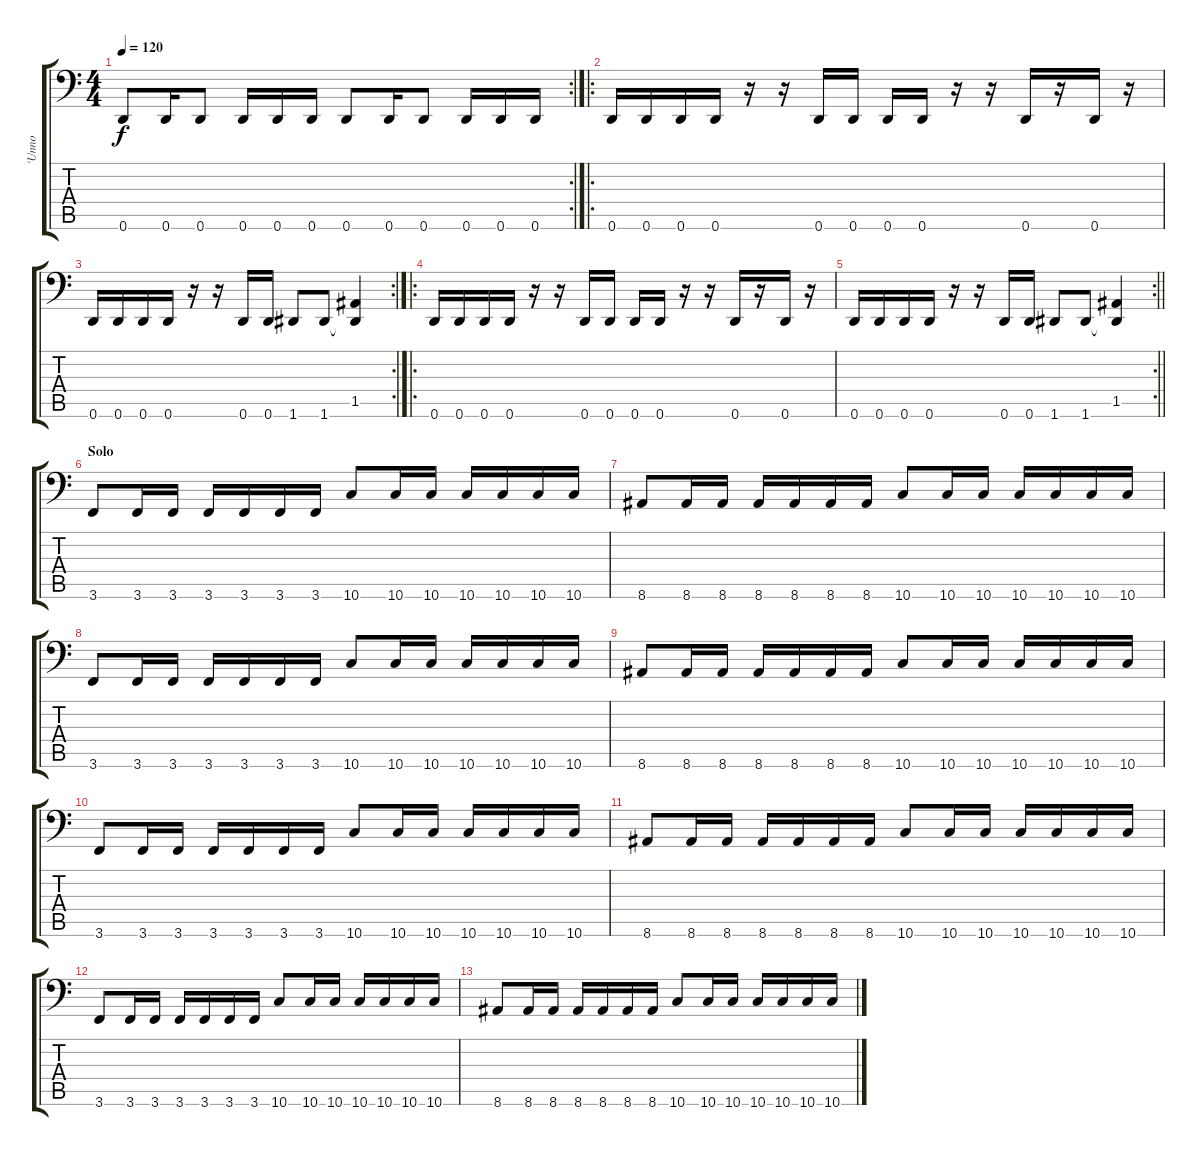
\track ("'Unno" "'Unno") {instrument electricbasspick}
\staff {score tabs}
\tuning (E3 B2 G2 D2 A1 D1) {hide}
\rc 2
\ts (4 4)
\tempo 120
\clef f4
\ks c
0.6.8{dy f} 0.6.16 0.6.8 0.6.16 0.6.16 0.6.16 0.6.8 0.6.16 0.6.8 0.6.16 0.6.16 0.6.16 |
\ro
0.6.16 0.6.16 0.6.16 0.6.16 r.16 r.16 0.6.16 0.6.16 0.6.16 0.6.16 r.16 r.16 0.6.16 r.16 0.6.16 r.16 |
\rc 2
0.6.16 0.6.16 0.6.16 0.6.16 r.16 r.16 0.6.16 0.6.16 1.6.8 1.6.8 (1.5 1.6{t}).4 |
\ro
0.6.16 0.6.16 0.6.16 0.6.16 r.16 r.16 0.6.16 0.6.16 0.6.16 0.6.16 r.16 r.16 0.6.16 r.16 0.6.16 r.16 |
\rc 2
\barLineRight lightlight
0.6.16 0.6.16 0.6.16 0.6.16 r.16 r.16 0.6.16 0.6.16 1.6.8 1.6.8 (1.5 1.6{t}).4 |
\section ("" "Solo")
3.6.8 3.6.16 3.6.16 3.6.16 3.6.16 3.6.16 3.6.16 10.6.8 10.6.16 10.6.16 10.6.16 10.6.16 10.6.16 10.6.16 |
8.6.8 8.6.16 8.6.16 8.6.16 8.6.16 8.6.16 8.6.16 10.6.8 10.6.16 10.6.16 10.6.16 10.6.16 10.6.16 10.6.16 |
3.6.8 3.6.16 3.6.16 3.6.16 3.6.16 3.6.16 3.6.16 10.6.8 10.6.16 10.6.16 10.6.16 10.6.16 10.6.16 10.6.16 |
8.6.8 8.6.16 8.6.16 8.6.16 8.6.16 8.6.16 8.6.16 10.6.8 10.6.16 10.6.16 10.6.16 10.6.16 10.6.16 10.6.16 |
3.6.8 3.6.16 3.6.16 3.6.16 3.6.16 3.6.16 3.6.16 10.6.8 10.6.16 10.6.16 10.6.16 10.6.16 10.6.16 10.6.16 |
8.6.8 8.6.16 8.6.16 8.6.16 8.6.16 8.6.16 8.6.16 10.6.8 10.6.16 10.6.16 10.6.16 10.6.16 10.6.16 10.6.16 |
3.6.8 3.6.16 3.6.16 3.6.16 3.6.16 3.6.16 3.6.16 10.6.8 10.6.16 10.6.16 10.6.16 10.6.16 10.6.16 10.6.16 |
8.6.8 8.6.16 8.6.16 8.6.16 8.6.16 8.6.16 8.6.16 10.6.8 10.6.16 10.6.16 10.6.16 10.6.16 10.6.16 10.6.16
